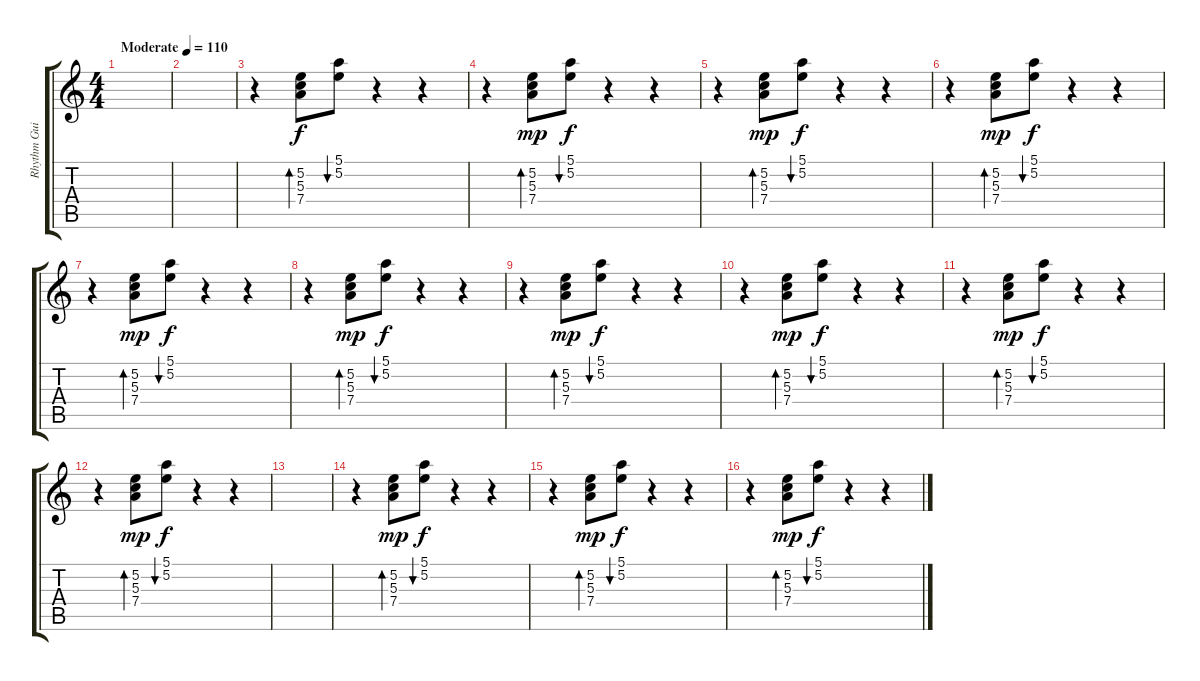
\track ("Rhythm Guitar" "Rhythm Gui") {instrument acousticguitarnylon}
\staff {score tabs}
\tuning (E4 B3 G3 D3 A2 E2) {hide}
\ts (4 4)
\tempo (110 "Moderate")
\clef g2
\ks c
|
|
r.4 (5.2 5.3 7.4).8{bd 480} (5.1 5.2).8{bu 120 dy f} r.4 r.4 |
r.4 (5.2 5.3 7.4).8{bd 480 dy mp} (5.1 5.2).8{bu 120 dy f} r.4 r.4 |
r.4 (5.2 5.3 7.4).8{bd 480 dy mp} (5.1 5.2).8{bu 120 dy f} r.4 r.4 |
r.4 (5.2 5.3 7.4).8{bd 480 dy mp} (5.1 5.2).8{bu 120 dy f} r.4 r.4 |
r.4 (5.2 5.3 7.4).8{bd 480 dy mp} (5.1 5.2).8{bu 120 dy f} r.4 r.4 |
r.4 (5.2 5.3 7.4).8{bd 480 dy mp} (5.1 5.2).8{bu 120 dy f} r.4 r.4 |
r.4 (5.2 5.3 7.4).8{bd 480 dy mp} (5.1 5.2).8{bu 120 dy f} r.4 r.4 |
r.4 (5.2 5.3 7.4).8{bd 480 dy mp} (5.1 5.2).8{bu 120 dy f} r.4 r.4 |
r.4 (5.2 5.3 7.4).8{bd 480 dy mp} (5.1 5.2).8{bu 120 dy f} r.4 r.4 |
r.4 (5.2 5.3 7.4).8{bd 480 dy mp} (5.1 5.2).8{bu 120 dy f} r.4 r.4 |
|
r.4 (5.2 5.3 7.4).8{bd 480 dy mp} (5.1 5.2).8{bu 120 dy f} r.4 r.4 |
r.4 (5.2 5.3 7.4).8{bd 480 dy mp} (5.1 5.2).8{bu 120 dy f} r.4 r.4 |
r.4 (5.2 5.3 7.4).8{bd 480 dy mp} (5.1 5.2).8{bu 120 dy f} r.4 r.4
